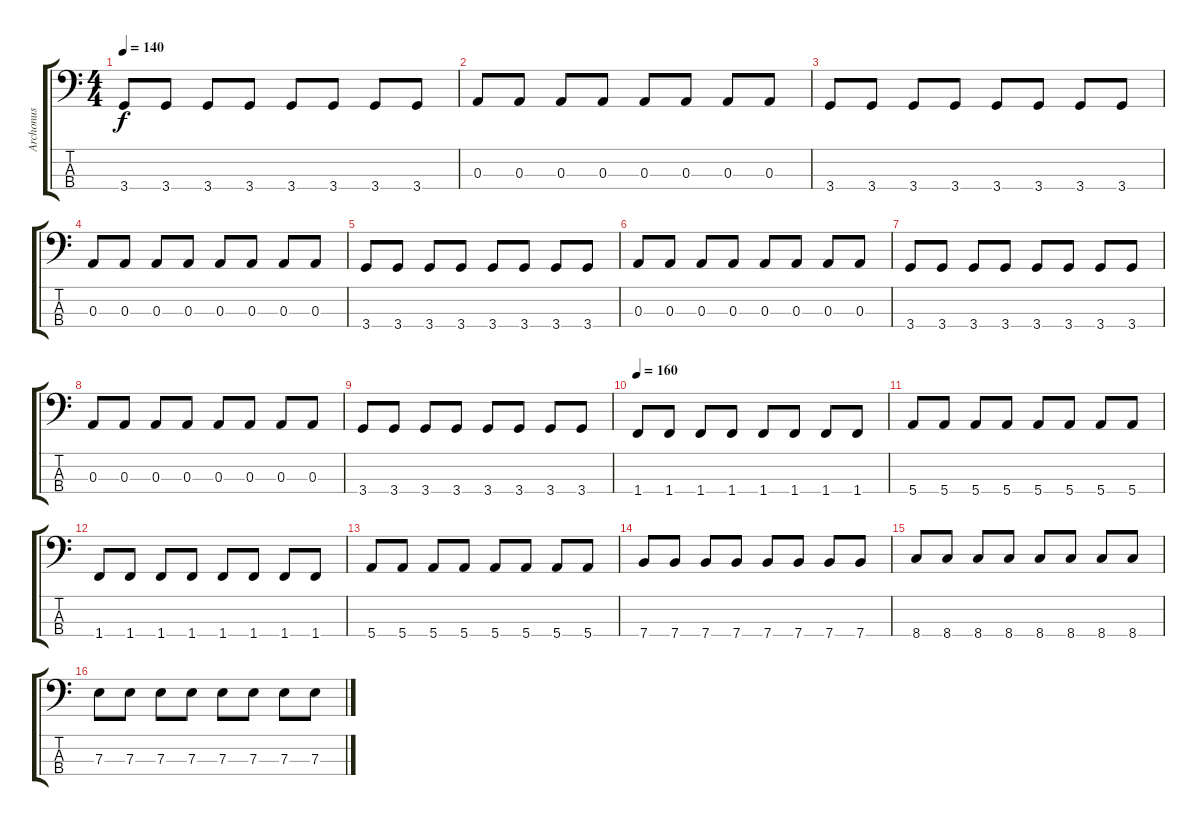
\track ("Archonus" "Archonus") {instrument electricbasspick}
\staff {score tabs}
\tuning (G2 D2 A1 E1) {hide}
\ts (4 4)
\tempo 140
\clef f4
\ks c
3.4.8{dy f} 3.4.8 3.4.8 3.4.8 3.4.8 3.4.8 3.4.8 3.4.8 |
0.3.8 0.3.8 0.3.8 0.3.8 0.3.8 0.3.8 0.3.8 0.3.8 |
3.4.8 3.4.8 3.4.8 3.4.8 3.4.8 3.4.8 3.4.8 3.4.8 |
0.3.8 0.3.8 0.3.8 0.3.8 0.3.8 0.3.8 0.3.8 0.3.8 |
3.4.8 3.4.8 3.4.8 3.4.8 3.4.8 3.4.8 3.4.8 3.4.8 |
0.3.8 0.3.8 0.3.8 0.3.8 0.3.8 0.3.8 0.3.8 0.3.8 |
3.4.8 3.4.8 3.4.8 3.4.8 3.4.8 3.4.8 3.4.8 3.4.8 |
0.3.8 0.3.8 0.3.8 0.3.8 0.3.8 0.3.8 0.3.8 0.3.8 |
3.4.8 3.4.8 3.4.8 3.4.8 3.4.8 3.4.8 3.4.8 3.4.8 |
\tempo 160
1.4.8 1.4.8 1.4.8 1.4.8 1.4.8 1.4.8 1.4.8 1.4.8 |
5.4.8 5.4.8 5.4.8 5.4.8 5.4.8 5.4.8 5.4.8 5.4.8 |
1.4.8 1.4.8 1.4.8 1.4.8 1.4.8 1.4.8 1.4.8 1.4.8 |
5.4.8 5.4.8 5.4.8 5.4.8 5.4.8 5.4.8 5.4.8 5.4.8 |
7.4.8 7.4.8 7.4.8 7.4.8 7.4.8 7.4.8 7.4.8 7.4.8 |
8.4.8 8.4.8 8.4.8 8.4.8 8.4.8 8.4.8 8.4.8 8.4.8 |
7.3.8 7.3.8 7.3.8 7.3.8 7.3.8 7.3.8 7.3.8 7.3.8
